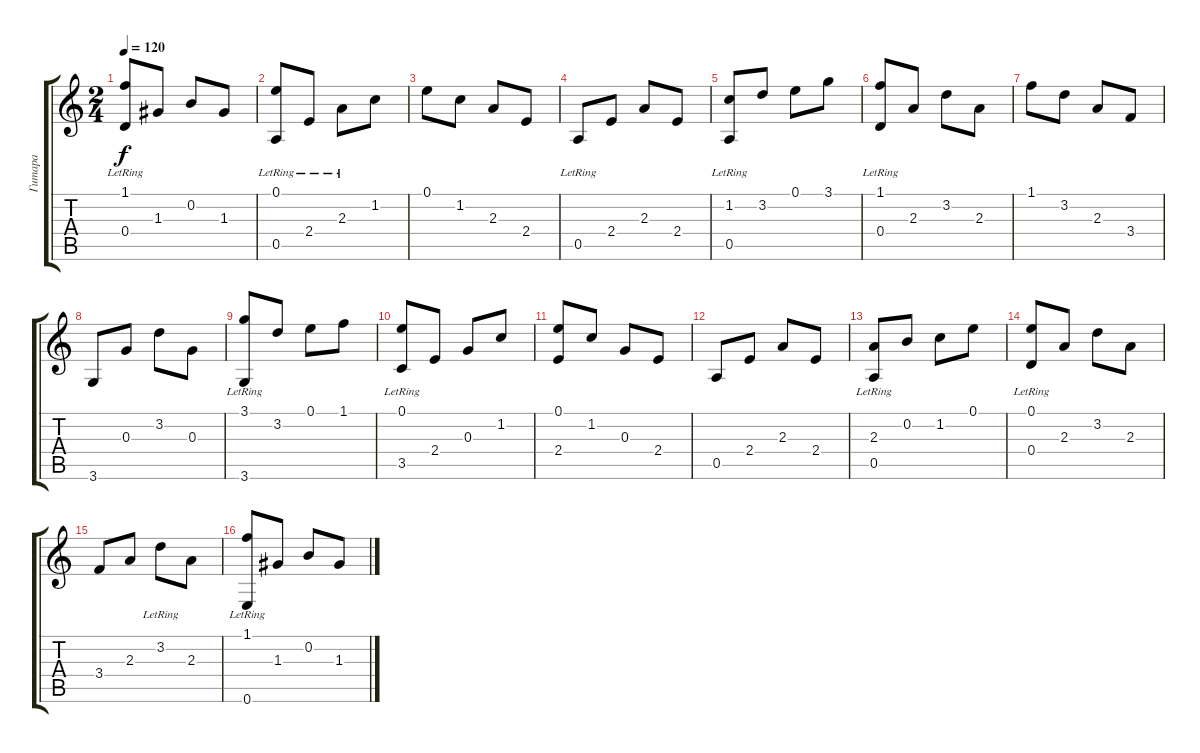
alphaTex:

\track ("Гитара" "Гитара") {instrument electricguitarjazz}
\staff {score tabs}
\tuning (E4 B3 G3 D3 A2 E2) {hide}
\ts (2 4)
\tempo 120
\clef g2
\ks c
(1.1{lr} 0.4).8{dy f} 1.3.8 0.2.8 1.3.8 |
(0.1{lr} 0.5{lr}).8 2.4{lr}.8 2.3{lr}.8 1.2.8 |
0.1.8 1.2.8 2.3.8 2.4.8 |
0.5{lr}.8 2.4.8 2.3.8 2.4.8 |
(1.2{lr} 0.5).8 3.2.8 0.1.8 3.1.8 |
(1.1{lr} 0.4).8 2.3.8 3.2.8 2.3.8 |
1.1.8 3.2.8 2.3.8 3.4.8 |
3.6.8 0.3.8 3.2.8 0.3.8 |
(3.1{lr} 3.6).8 3.2.8 0.1.8 1.1.8 |
(0.1{lr} 3.5).8 2.4.8 0.3.8 1.2.8 |
(0.1 2.4).8 1.2.8 0.3.8 2.4.8 |
0.5.8 2.4.8 2.3.8 2.4.8 |
(2.3 0.5{lr}).8 0.2.8 1.2.8 0.1.8 |
(0.1{lr} 0.4).8 2.3.8 3.2.8 2.3.8 |
3.4.8 2.3.8 3.2{lr}.8 2.3.8 |
(1.1{lr} 0.6).8 1.3.8 0.2.8 1.3.8
